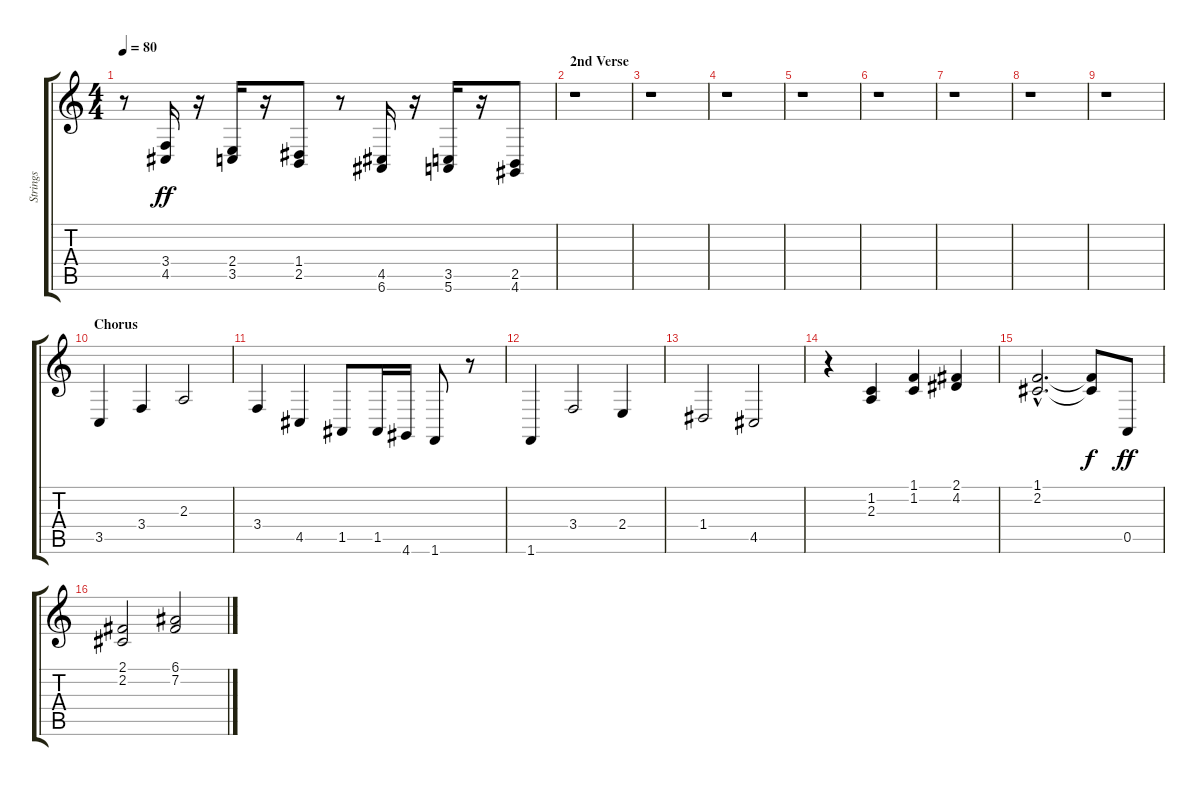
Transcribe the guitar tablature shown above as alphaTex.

\track ("Strings" "Strings") {instrument stringensemble1}
\staff {score tabs}
\tuning (E4 B3 G3 D3 A2 E2) {hide}
\ts (4 4)
\tempo 80
\clef g2
\ks c
r.8{dy ff} (3.4 4.5).16 r.16 (2.4 3.5).16 r.16 (1.4 2.5).8 r.8 (4.5 6.6).16 r.16 (3.5 5.6).16 r.16 (2.5 4.6).8 |
\section ("" "2nd Verse")
r.1 |
r.1 |
r.1 |
r.1 |
r.1 |
r.1 |
r.1 |
r.1 |
\section ("" "Chorus")
3.5.4 3.4.4 2.3.2 |
3.4.4 4.5.4 1.5.8 1.5.16 4.6.16 1.6.8 r.8 |
1.6.4 3.4.2 2.4.4 |
1.4.2 4.5.2 |
r.4 (1.2 2.3).4 (1.1 1.2).4 (2.1 4.2).4 |
(1.1{hac} 2.2{hac}).2{d} (1.1{t} 2.2{t}).8{dy f} 0.5.8{dy ff} |
(2.1 2.2).2 (6.1 7.2).2
